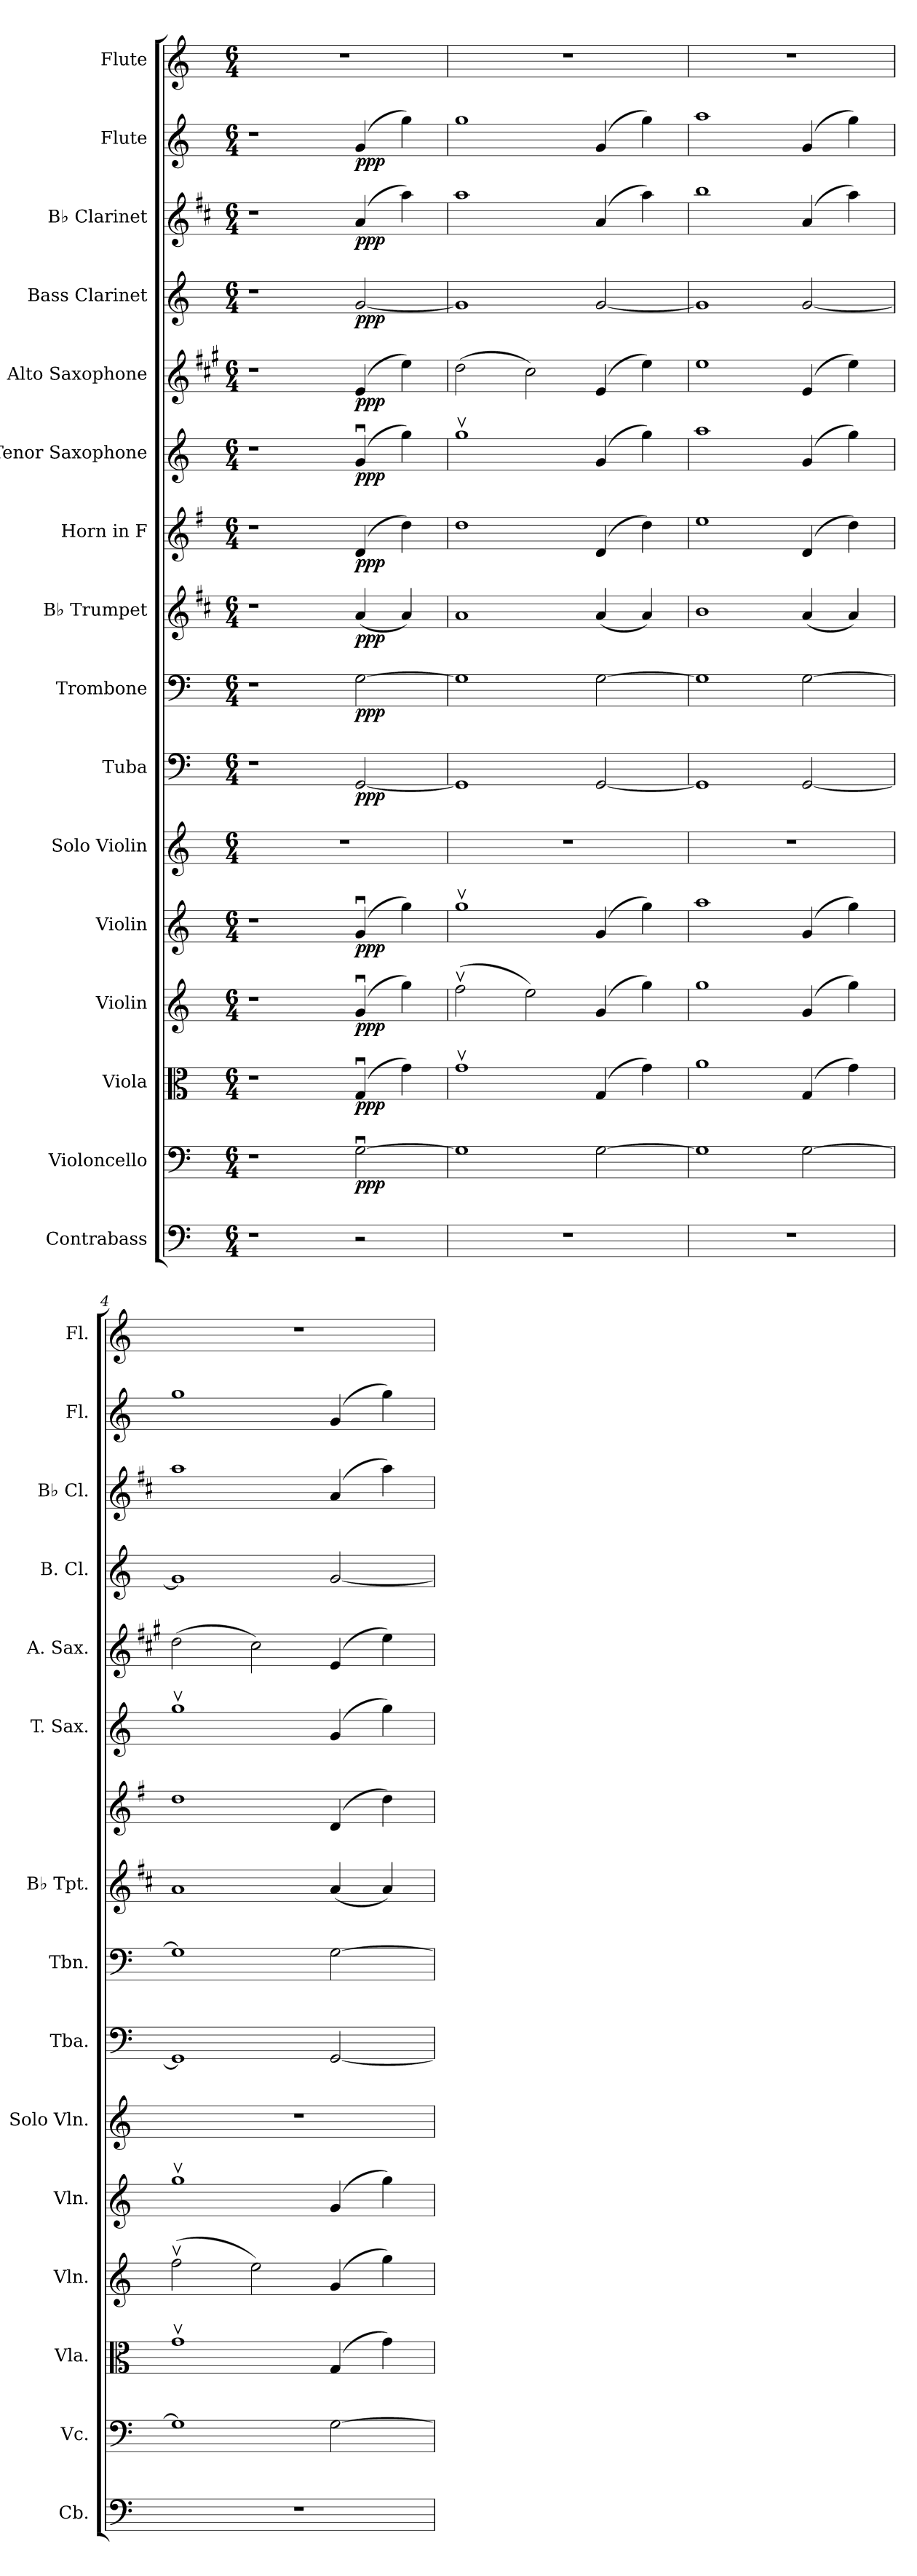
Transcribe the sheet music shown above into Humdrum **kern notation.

**kern	**kern	**dynam	**kern	**dynam	**kern	**dynam	**kern	**dynam	**kern	**kern	**dynam	**kern	**dynam	**kern	**dynam	**kern	**dynam	**kern	**dynam	**kern	**dynam	**kern	**dynam	**kern	**dynam	**kern	**dynam	**kern
*part16	*part15	*part15	*part14	*part14	*part13	*part13	*part12	*part12	*part11	*part10	*part10	*part9	*part9	*part8	*part8	*part7	*part7	*part6	*part6	*part5	*part5	*part4	*part4	*part3	*part3	*part2	*part2	*part1
*staff16	*staff15	*staff15	*staff14	*staff14	*staff13	*staff13	*staff12	*staff12	*staff11	*staff10	*staff10	*staff9	*staff9	*staff8	*staff8	*staff7	*staff7	*staff6	*staff6	*staff5	*staff5	*staff4	*staff4	*staff3	*staff3	*staff2	*staff2	*staff1
*I"Contrabass	*I"Violoncello	*	*I"Viola	*	*I"Violin	*	*I"Violin	*	*I"Solo Violin	*I"Tuba	*	*I"Trombone	*	*I"B♭ Trumpet	*	*I"Horn in F	*	*I"Tenor Saxophone	*	*I"Alto Saxophone	*	*I"Bass Clarinet	*	*I"B♭ Clarinet	*	*I"Flute	*	*I"Flute
*I'Cb.	*I'Vc.	*	*I'Vla.	*	*I'Vln.	*	*I'Vln.	*	*I'Solo Vln.	*I'Tba.	*	*I'Tbn.	*	*I'B♭ Tpt.	*	*	*	*I'T. Sax.	*	*I'A. Sax.	*	*I'B. Cl.	*	*I'B♭ Cl.	*	*I'Fl.	*	*I'Fl.
*clefF4	*clefF4	*	*clefC3	*	*clefG2	*	*clefG2	*	*clefG2	*clefF4	*	*clefF4	*	*clefG2	*	*clefG2	*	*clefG2	*	*clefG2	*	*clefG2	*	*clefG2	*	*clefG2	*	*clefG2
*ITrd7c12	*	*	*	*	*	*	*	*	*	*	*	*	*	*ITrd1c2	*	*ITrd4c7	*	*ITrd8c14	*	*ITrd5c9	*	*ITrd8c14	*	*ITrd1c2	*	*	*	*
*k[]	*k[]	*	*k[]	*	*k[]	*	*k[]	*	*k[]	*k[]	*	*k[]	*	*k[]	*	*k[]	*	*k[]	*	*k[]	*	*k[]	*	*k[]	*	*k[]	*	*k[]
*M6/4	*M6/4	*	*M6/4	*	*M6/4	*	*M6/4	*	*M6/4	*M6/4	*	*M6/4	*	*M6/4	*	*M6/4	*	*M6/4	*	*M6/4	*	*M6/4	*	*M6/4	*	*M6/4	*	*M6/4
*MM84	*MM84	*	*MM84	*	*MM84	*	*MM84	*	*MM84	*MM84	*	*MM84	*	*MM84	*	*MM84	*	*MM84	*	*MM84	*	*MM84	*	*MM84	*	*MM84	*	*MM84
=1	=1	=1	=1	=1	=1	=1	=1	=1	=1	=1	=1	=1	=1	=1	=1	=1	=1	=1	=1	=1	=1	=1	=1	=1	=1	=1	=1	=1
1r	1r	.	1r	.	1r	.	1r	.	1.r	1r	.	1r	.	1r	.	1r	.	1r	.	1r	.	1r	.	1r	.	1r	.	1.r
!	!	!LO:DY:b	!	!LO:DY:b	!	!LO:DY:b	!	!LO:DY:b	!	!	!LO:DY:b	!	!LO:DY:b	!	!LO:DY:b	!	!LO:DY:b	!	!LO:DY:b	!	!LO:DY:b	!	!LO:DY:b	!	!LO:DY:b	!	!LO:DY:b	!
2r	[2Gu\	ppp	(>4Gu/	ppp	(>4gu/	ppp	(>4gu/	ppp	.	[2GG/	ppp	[2G\	ppp	(<4g/	ppp	(>4G/	ppp	(>4Gu/	ppp	(>4G/	ppp	[2G/	ppp	(>4g/	ppp	(>4g/	ppp	.
.	.	.	4g\)	.	4gg\)	.	4gg\)	.	.	.	.	.	.	4g/)	.	4g\)	.	4g\)	.	4g\)	.	.	.	4gg\)	.	4gg\)	.	.
=2	=2	=2	=2	=2	=2	=2	=2	=2	=2	=2	=2	=2	=2	=2	=2	=2	=2	=2	=2	=2	=2	=2	=2	=2	=2	=2	=2	=2
1.r	1G]	.	1gv	.	(>2ffv\	.	1ggv	.	1.r	1GG]	.	1G]	.	1g	.	1g	.	1gv	.	(>2f\	.	1G]	.	1gg	.	1gg	.	1.r
.	.	.	.	.	2ee\)	.	.	.	.	.	.	.	.	.	.	.	.	.	.	2e\)	.	.	.	.	.	.	.	.
.	[2G\	.	(>4G/	.	(>4g/	.	(>4g/	.	.	[2GG/	.	[2G\	.	(<4g/	.	(>4G/	.	(>4G/	.	(>4G/	.	[2G/	.	(>4g/	.	(>4g/	.	.
.	.	.	4g\)	.	4gg\)	.	4gg\)	.	.	.	.	.	.	4g/)	.	4g\)	.	4g\)	.	4g\)	.	.	.	4gg\)	.	4gg\)	.	.
=3	=3	=3	=3	=3	=3	=3	=3	=3	=3	=3	=3	=3	=3	=3	=3	=3	=3	=3	=3	=3	=3	=3	=3	=3	=3	=3	=3	=3
1.r	1G]	.	1a	.	1gg	.	1aa	.	1.r	1GG]	.	1G]	.	1a	.	1a	.	1a	.	1g	.	1G]	.	1aa	.	1aa	.	1.r
.	[2G\	.	(>4G/	.	(>4g/	.	(>4g/	.	.	[2GG/	.	[2G\	.	(<4g/	.	(>4G/	.	(>4G/	.	(>4G/	.	[2G/	.	(>4g/	.	(>4g/	.	.
.	.	.	4g\)	.	4gg\)	.	4gg\)	.	.	.	.	.	.	4g/)	.	4g\)	.	4g\)	.	4g\)	.	.	.	4gg\)	.	4gg\)	.	.
=4	=4	=4	=4	=4	=4	=4	=4	=4	=4	=4	=4	=4	=4	=4	=4	=4	=4	=4	=4	=4	=4	=4	=4	=4	=4	=4	=4	=4
1.r	1G]	.	1gv	.	(>2ffv\	.	1ggv	.	1.r	1GG]	.	1G]	.	1g	.	1g	.	1gv	.	(>2f\	.	1G]	.	1gg	.	1gg	.	1.r
.	.	.	.	.	2ee\)	.	.	.	.	.	.	.	.	.	.	.	.	.	.	2e\)	.	.	.	.	.	.	.	.
.	[2G\	.	(>4G/	.	(>4g/	.	(>4g/	.	.	[2GG/	.	[2G\	.	(<4g/	.	(>4G/	.	(>4G/	.	(>4G/	.	[2G/	.	(>4g/	.	(>4g/	.	.
.	.	.	4g\)	.	4gg\)	.	4gg\)	.	.	.	.	.	.	4g/)	.	4g\)	.	4g\)	.	4g\)	.	.	.	4gg\)	.	4gg\)	.	.
=	=	=	=	=	=	=	=	=	=	=	=	=	=	=	=	=	=	=	=	=	=	=	=	=	=	=	=	=
*-	*-	*-	*-	*-	*-	*-	*-	*-	*-	*-	*-	*-	*-	*-	*-	*-	*-	*-	*-	*-	*-	*-	*-	*-	*-	*-	*-	*-
